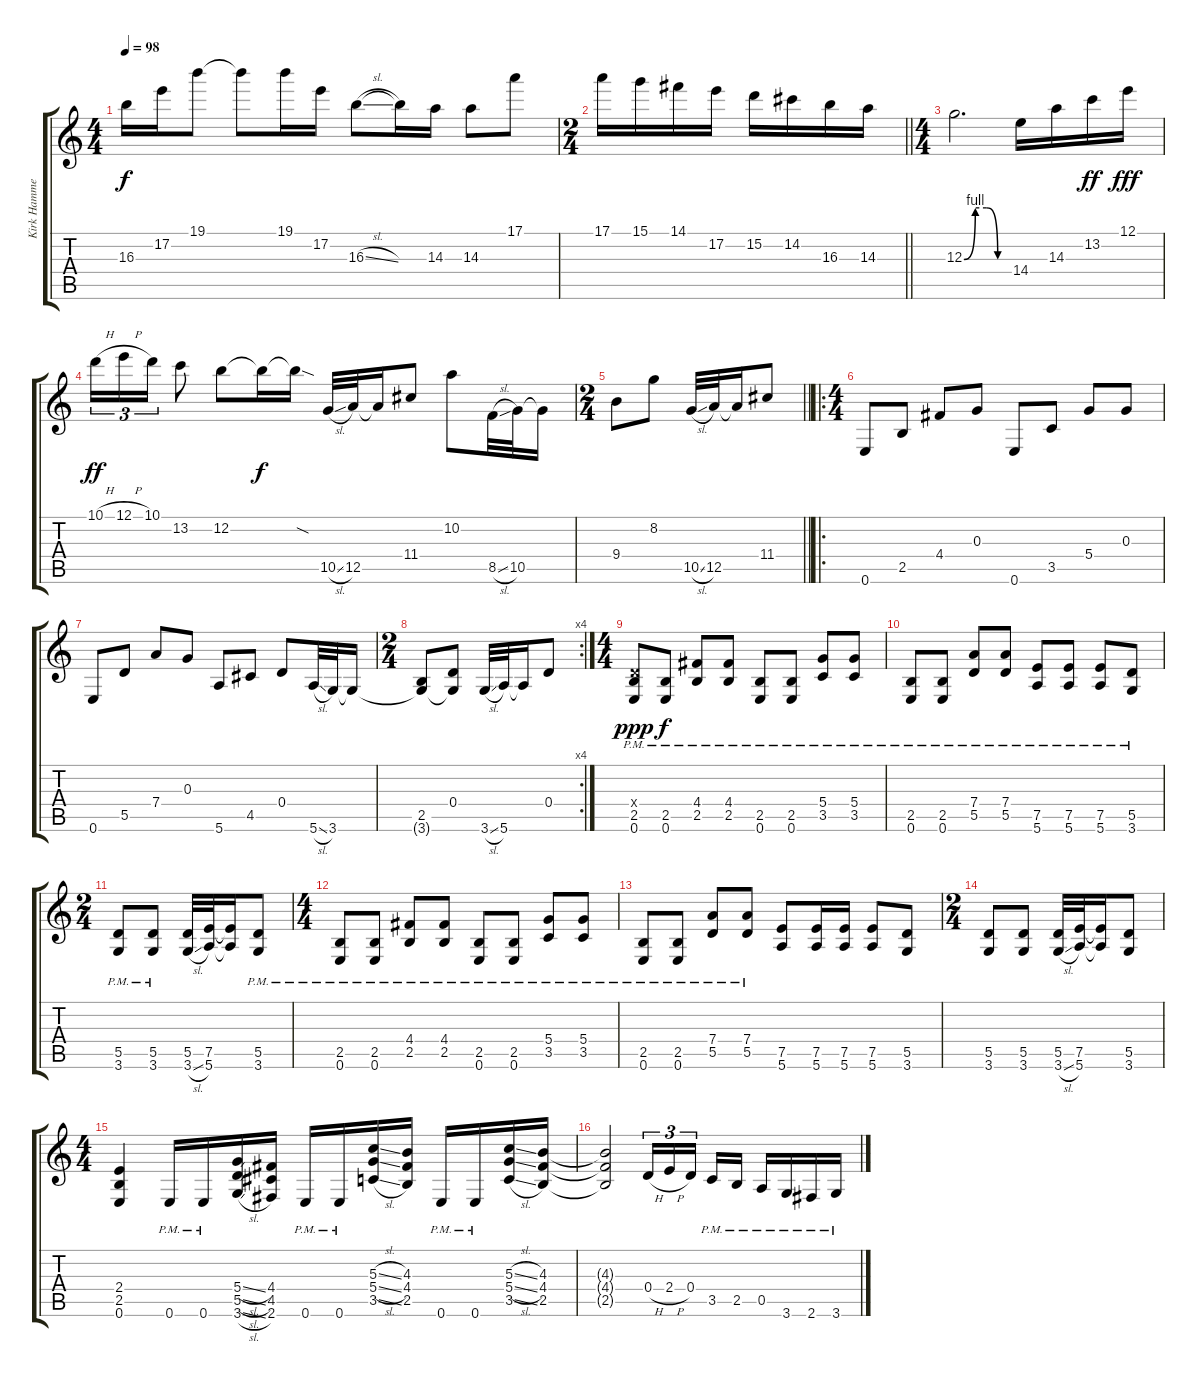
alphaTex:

\track ("Kirk Hammet" "Kirk Hamme") {instrument electricguitarclean}
\staff {score tabs}
\tuning (E4 B3 G3 D3 A2 E2) {hide}
\ts (4 4)
\tempo 98
\clef g2
\ks c
16.3.16{dy f} 17.2.16 19.1.8 19.1{t}.8 19.1.16 17.2.16 16.3{sl}.8 16.3{t}.16 14.3.16 14.3.8 17.1.8 |
\ts (2 4)
\barLineRight lightlight
17.1.16 15.1.16 14.1.16 17.2.16 15.2.16 14.2.16 16.3.16 14.3.16 |
\ts (4 4)
12.3{be (custom 0 0 15 4 30 4 45 0 60 0)}.2{d} 14.4.16 14.3.16 13.2.16{dy ff} 12.1.16{dy fff} |
10.1{h}.16{tu (3 2) dy ff} 12.1{h}.16{tu (3 2)} 10.1.16{tu (3 2)} 13.2.8 12.2.8 12.2{t}.16{dy f} 12.2{sod t}.16 10.5{sl}.32 12.5.32 12.5{t}.16 11.4.8 10.2.8 8.5{sl}.32 10.5.32 10.5{t}.16 |
\ts (2 4)
\barLineRight lightlight
9.4.8 8.2.8 10.5{sl}.32 12.5.32 12.5{t}.16 11.4.8 |
\ro
\ts (4 4)
0.6.8{volume 11 instrument electricguitarclean} 2.5.8 4.4.8 0.3.8 0.6.8 3.5.8 5.4.8 0.3.8 |
0.6.8 5.5.8 7.4.8 0.3.8 5.6.8 4.5.8 0.4.8 5.6{sl}.32 3.6.32 3.6{t}.16 |
\rc 4
\ts (2 4)
(2.5 3.6{t}).8 (0.4 3.6{t}).8 3.6{sl}.32 5.6.32 5.6{t}.16 0.4.8 |
\ts (4 4)
(0.4{x} 2.5{pm} 0.6{pm}).8{dy ppp instrument distortionguitar} (2.5{pm} 0.6{pm}).8{dy f} (4.4{pm} 2.5{pm}).8 (4.4{pm} 2.5{pm}).8 (2.5{pm} 0.6{pm}).8 (2.5{pm} 0.6{pm}).8 (5.4{pm} 3.5{pm}).8 (5.4{pm} 3.5{pm}).8 |
(2.5{pm} 0.6{pm}).8 (2.5{pm} 0.6{pm}).8 (7.4{pm} 5.5{pm}).8 (7.4{pm} 5.5{pm}).8 (7.5{pm} 5.6{pm}).8 (7.5{pm} 5.6{pm}).8 (7.5{pm} 5.6{pm}).8 (5.5{pm} 3.6{pm}).8 |
\ts (2 4)
(5.5{pm} 3.6{pm}).8 (5.5{pm} 3.6{pm}).8 (5.5 3.6{sl}).32 (7.5 5.6).32 (7.5{t} 5.6{t}).16 (5.5 3.6{pm}).8 |
\ts (4 4)
(2.5{pm} 0.6{pm}).8 (2.5{pm} 0.6{pm}).8 (4.4{pm} 2.5{pm}).8 (4.4{pm} 2.5{pm}).8 (2.5{pm} 0.6{pm}).8 (2.5{pm} 0.6{pm}).8 (5.4{pm} 3.5{pm}).8 (5.4{pm} 3.5{pm}).8 |
(2.5{pm} 0.6{pm}).8 (2.5{pm} 0.6{pm}).8 (7.4{pm} 5.5{pm}).8 (7.4{pm} 5.5{pm}).8 (7.5 5.6).8 (7.5 5.6).16 (7.5 5.6).16 (7.5 5.6).8 (5.5 3.6).8 |
\ts (2 4)
(5.5 3.6).8 (5.5 3.6).8 (5.5 3.6{sl}).32 (7.5 5.6).32 (7.5{t} 5.6{t}).16 (5.5 3.6).8 |
\ts (4 4)
(2.4 2.5 0.6).4 0.6{pm}.16 0.6{pm}.16 (5.4{sl} 5.5{sl} 3.6{sl}).16 (4.4 4.5 2.6).16 0.6{pm}.16 0.6{pm}.16 (5.3{sl} 5.4{sl} 3.5{sl}).16 (4.3 4.4 2.5).16 0.6{pm}.16 0.6{pm}.16 (5.3{sl} 5.4{sl} 3.5{sl}).16 (4.3 4.4 2.5).16 |
(4.3{t} 4.4{t} 2.5{t}).2 0.4{h}.16{tu (3 2)} 2.4{h}.16{tu (3 2)} 0.4.16{tu (3 2) beam splitsecondary} 3.5{pm}.16 2.5{pm}.16 0.5{pm}.16 3.6{pm}.16 2.6{pm}.16 3.6{pm}.16
